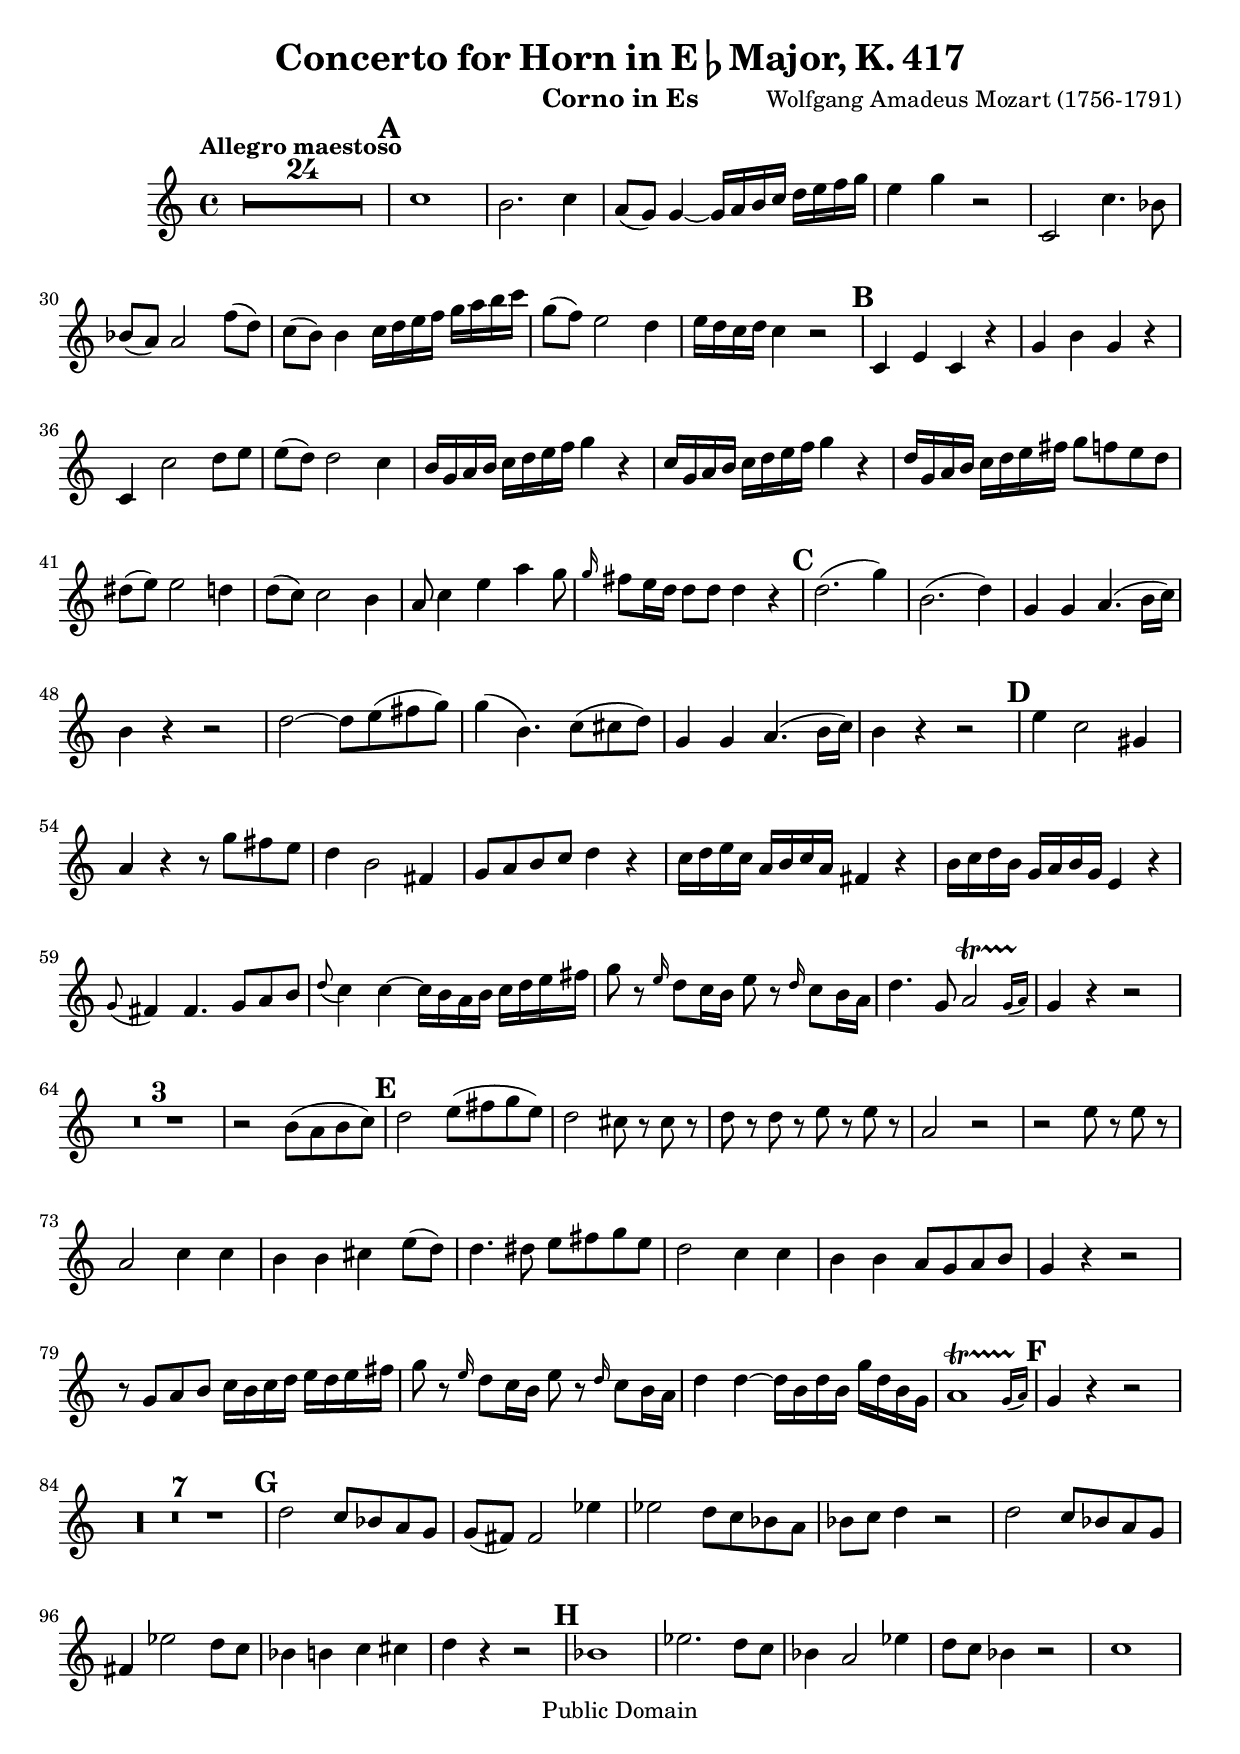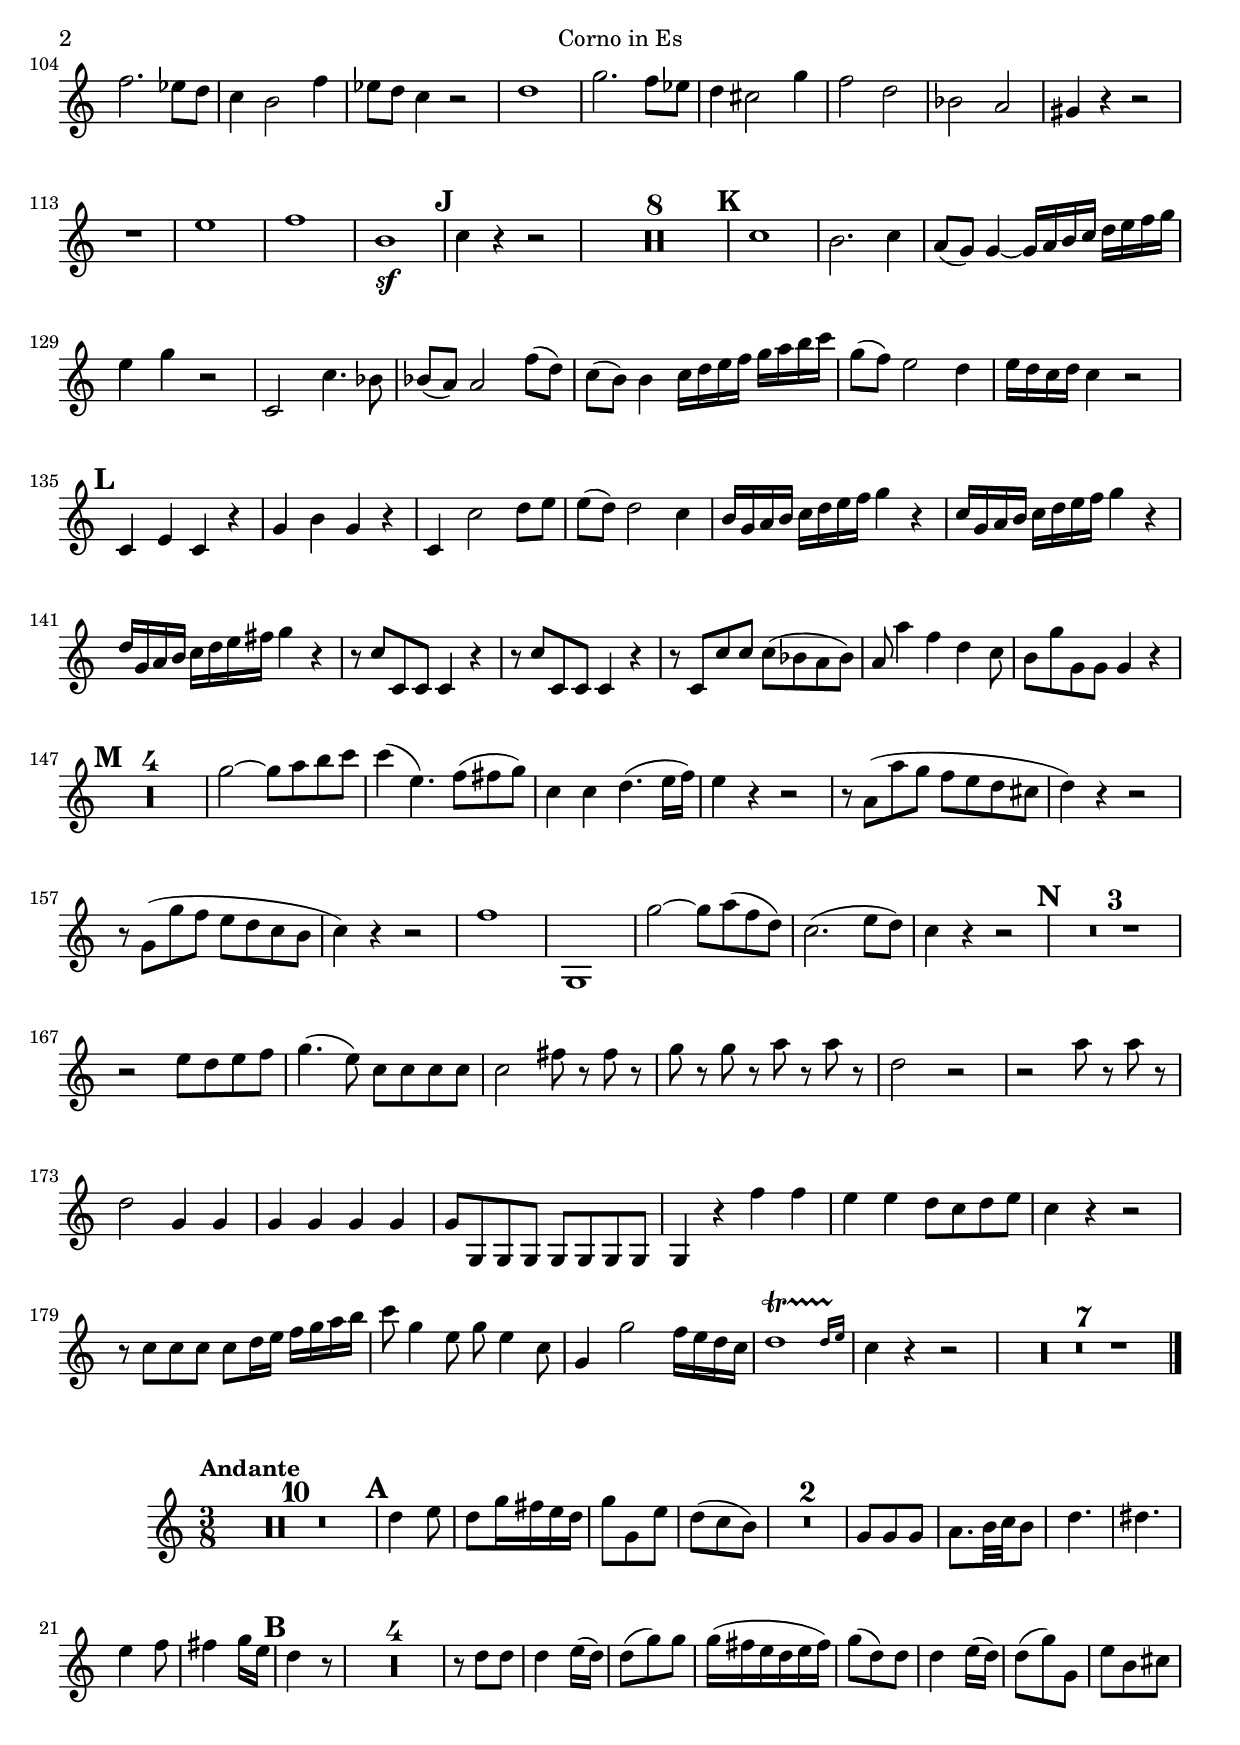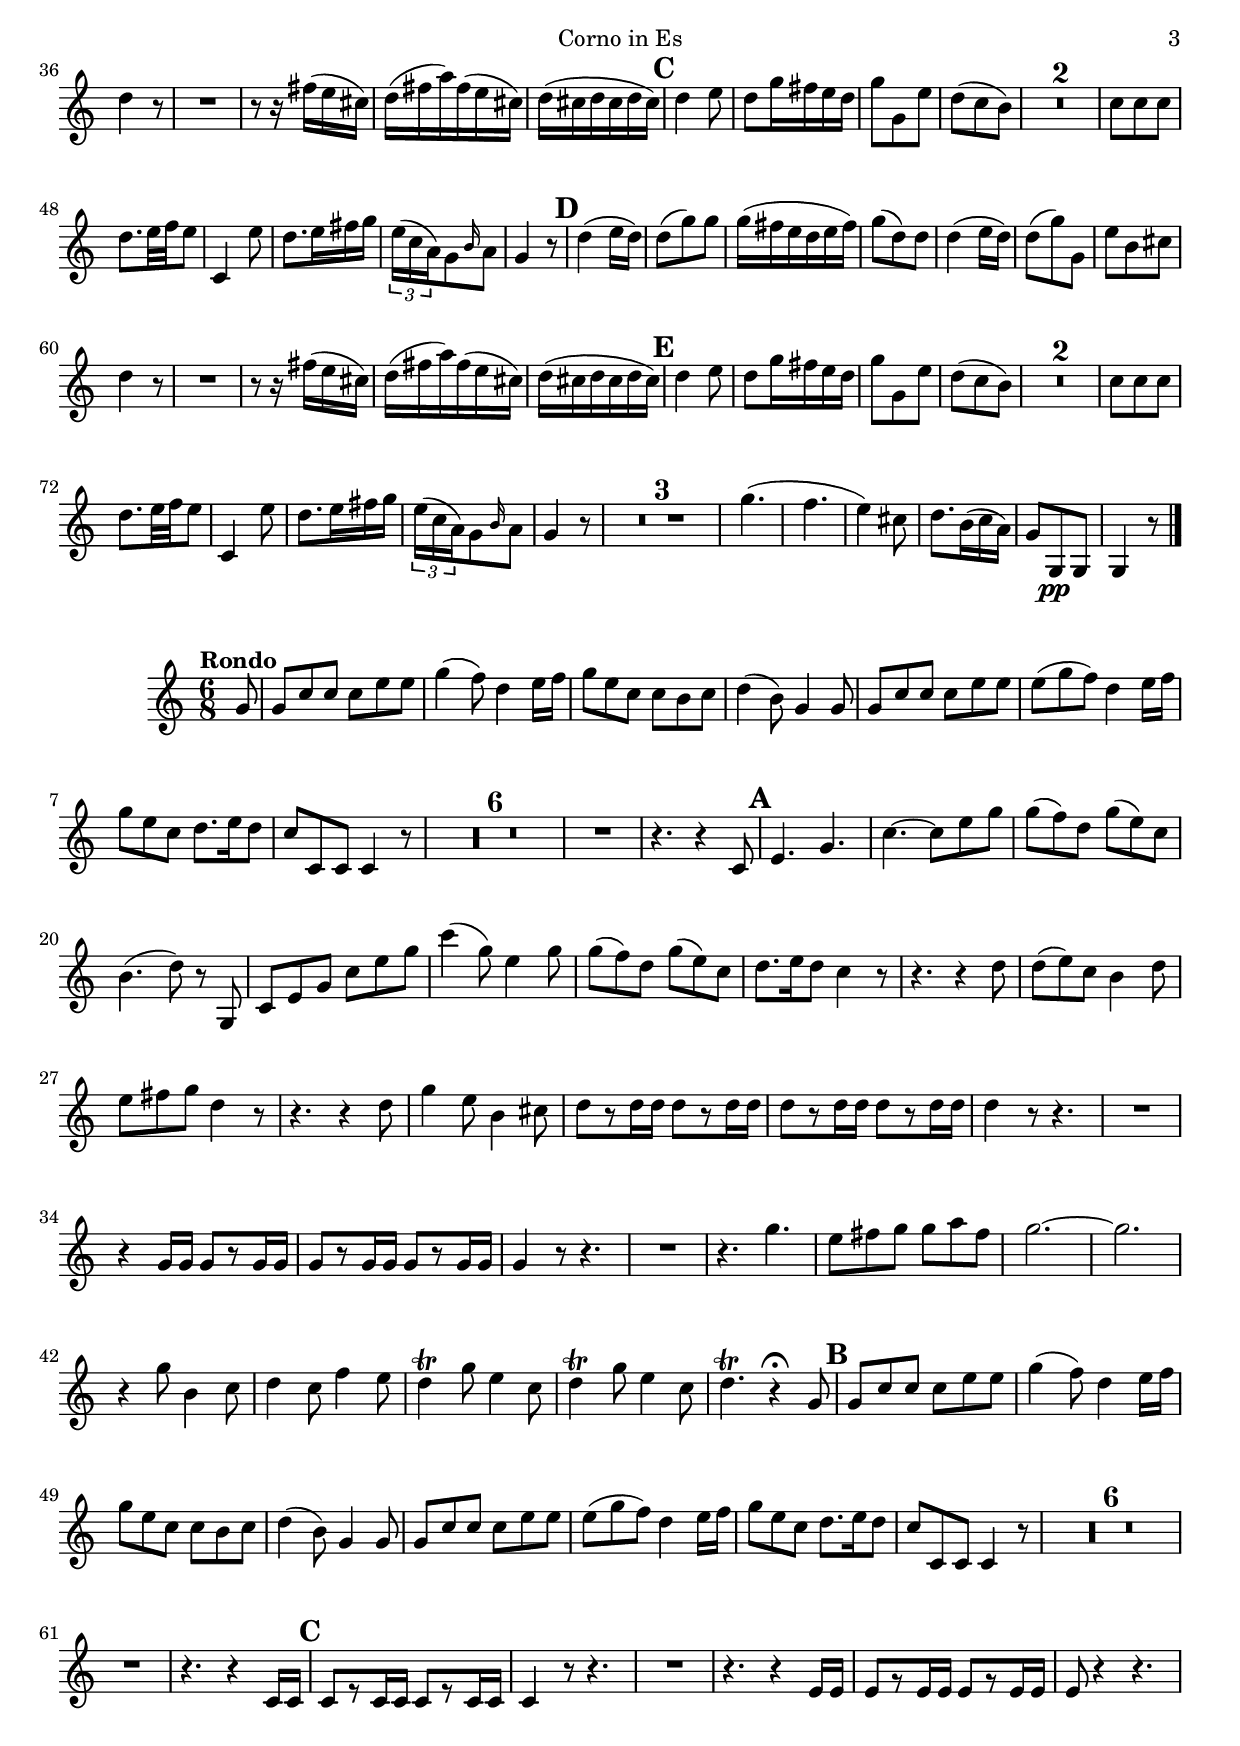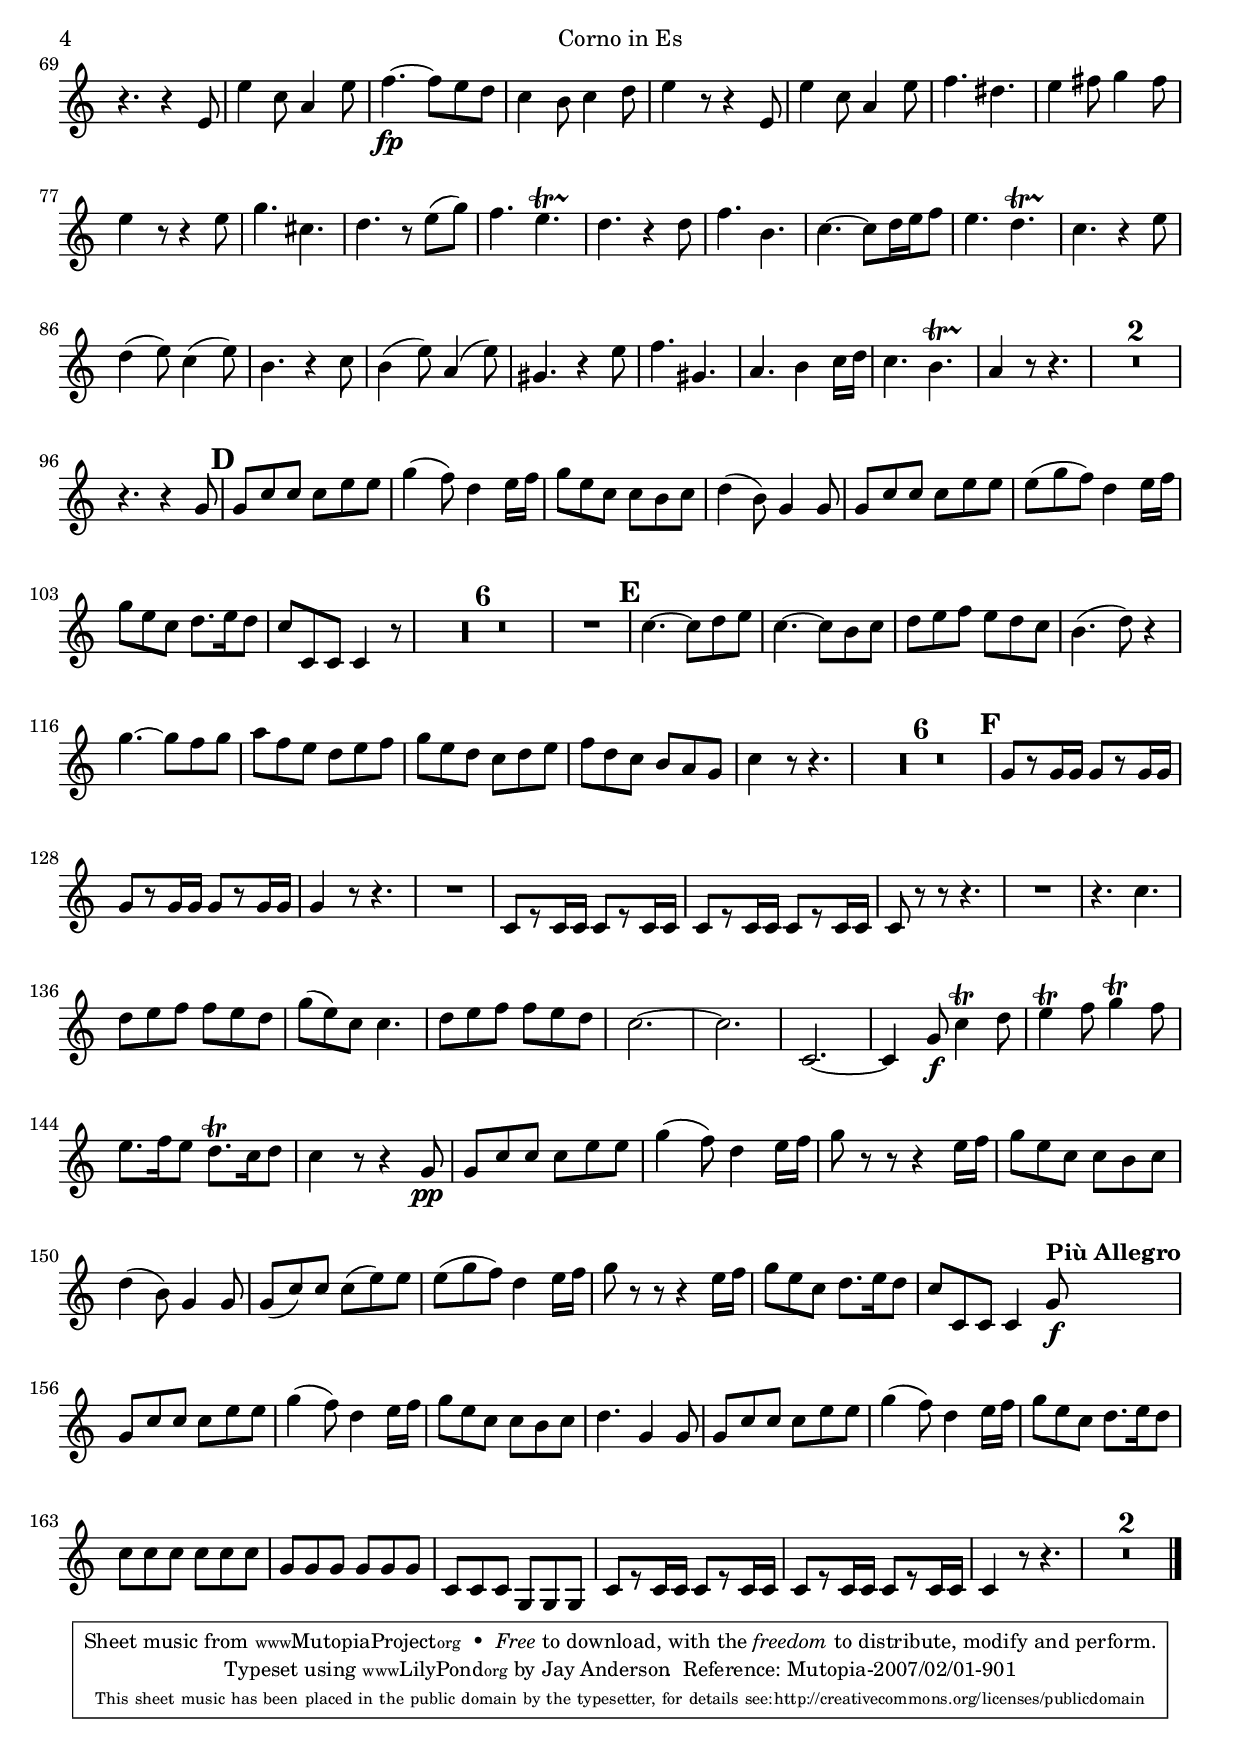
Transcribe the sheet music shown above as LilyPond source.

\version "2.13.10"

\include "defs.lyi"
\version "2.13.10"

hornMvtI = \relative c''
{
  \key c \major
  \transposition ees
  R1*24 |

  c1 |
  b2. c4 |
  a8( g) g4~ g16 a b c d e f g |
  e4 g r2 |
  c,,2 c'4. bes8 |
  bes( a) a2 f'8( d) |
  c( b) b4 c16 d e f g a b c |
  g8( f) e2 d4 |
  e16 d c d c4 r2 |

  c,4 e c r |
  g' b g r |
  c, c'2 d8 e |
  e( d) d2 c4 |
  b16 g a b c d e f g4 r |
  c,16 g a b c d e f g4 r |
  d16 g, a b c d e fis g8 f e d |
  dis( e) e2 d4 |
  d8( c) c2 b4 |
  a8 c4 e a g8 |
  \grace g16 fis8 e16 d d8 d d4 r |

  d2.( g4) |
  b,2.( d4) |
  g, g a4.( b16 c) |
  b4 r r2 |
  d2~ d8 e( fis g) |
  g4( b,4.) c8( cis d) |
  g,4 g a4.( b16 c) |
  b4 r r2 |

  e4 c2 gis4 |
  a r r8 g' fis e |
  d4 b2 fis4 |
  g8 a b c d4 r |
  c16 d e c a b c a fis4 r |
  b16 c d b g a b g e4 r |
  \appoggiatura g8 fis4 fis4. g8 a b |
  \appoggiatura d8 c4 c4~ c16 b a b c d e fis |
  g8 r \grace e16 d8 c16 b e8 r \grace d16 c8 b16 a |
  d4. g,8 \afterGrace a2 \startTrillSpan {g16[( a]) \stopTrillSpan} |
  g4 r r2 |
  R1*3 |
  r2 b8( a b c) |

  d2 e8( fis g e) |
  d2 cis8 r cis r |
  d r d r e r e r |
  a,2 r |
  r e'8 r e r |
  a,2 c4 c |
  b b cis e8( d) |
  d4. dis8 e fis g e |
  d2 c4 c |
  b b a8 g a b |
  g4 r r2 |
  r8 g a b c16 b c d e d e fis |
  g8 r \grace e16 d8 c16 b e8 r \grace d16 c8 b16 a |
  d4 d~ d16 b d b g' d b g |
  \afterGrace a1 \startTrillSpan {g16[( a]) \stopTrillSpan} |

  g4 r r2 |
  R1*7 |

  d'2 c8 bes a g |
  g( fis) fis2 ees'4 |
  ees2 d8 c bes a |
  bes c d4 r2 |
  d2 c8 bes a g |
  fis4 ees'2 d8 c |
  bes4 b c cis |
  d r r2 |

  bes1 |
  ees2. d8 c |
  bes4 a2 ees'4 |
  d8 c bes4 r2 |
  c1 |
  f2. ees8 d |
  c4 b2 f'4 |
  ees8 d c4 r2 |
  d1 |
  g2. f8 ees |
  d4 cis2 g'4 |
  f2 d |
  bes a |
  gis4 r r2 |
  R1 |
  e'1 |
  f |
  b,\sf |

  c4 r r2 |
  R1*8 |

  c1 |
  b2. c4 |
  a8( g) g4~ g16 a b c d e f g |
  e4 g r2 |
  c,,2 c'4. bes8 |
  bes( a) a2 f'8( d) |
  c( b) b4 c16 d e f g a b c |
  g8( f) e2 d4 |
  e16 d c d c4 r2 |

  c,4 e c r |
  g' b g r |
  c, c'2 d8 e |
  e( d) d2 c4 |
  b16 g a b c d e f g4 r |
  c,16 g a b c d e f g4 r |
  d16 g, a b c d e fis g4 r |
  r8 c, c, c c4 r |
  r8 c' c, c c4 r |
  r8 c c' c c( bes a bes) |
  a a'4 f d c8 |
  b g' g, g g4 r |

  R1*4 |
  g'2~ g8 a b c |
  c4( e,4.) f8( fis g) |
  c,4 c d4.( e16 f) |
  e4 r r2 |
  r8 a,( a' g f e d cis |
  d4) r r2 |
  r8 g,8( g' f e d c b |
  c4) r r2 |
  f1 |
  g,, |
  g''2~ g8 a( f d) |
  c2.( e8 d) |
  c4 r r2 |

  R1*3 |
  r2 e8 d e f |
  g4.( e8) c c c c |
  c2 fis8 r fis r |
  g r g r a r a r |
  d,2 r |
  r a'8 r a r |
  d,2 g,4 g |
  g g g g |
  g8 g, g g g g g g |
  g4 r f'' f |
  e e d8 c d e |
  c4 r r2 |
  r8 c c c c d16 e f g a b |
  c8 g4 e8 g e4 c8 |
  g4 g'2 f16 e d c |
  \afterGrace d1 \startTrillSpan {d16[ e] \stopTrillSpan} |
  c4 r r2 |
  R1*7 |
}


\version "2.13.10"

hornMvtII = \relative c''
{
  \key c \major
  \transposition ees
  R4.*10 |

  d4 e8 |
  d g16 fis e d |
  g8 g, e' |
  d( c b) |
  R4.*2 |
  g8 g g |
  a8. b32 c b8 |
  d4. |
  dis |
  e4 f8 |
  fis4 g16 e |

  d4 r8 |
  R4.*4 |
  r8 d d |
  d4 e16( d) |
  d8( g) g |
  g16( fis e d e fis) |
  g8( d) d |
  d4 e16( d) |
  d8( g) g, |
  e' b cis |
  d4 r8 |
  R4. |
  r8 r16 fis( e cis) |
  d( fis a) fis( e cis) |
  d( cis d cis d cis) |

  d4 e8 |
  d8 g16 fis e d |
  g8 g, e' |
  d( c b) |
  R4.*2 |
  c8 c c |
  d8. e32 f e8 |
  c,4 e'8 |
  %TODO: I don't like this tweak. Find a better way.
  d8.
    \set stemLeftBeamCount = #1
    \set stemRightBeamCount = #2
    e16
    \set stemLeftBeamCount = #2
    fis g |
  \times 2/3 {e( c a)} g8 \grace b16 a8 |
  g4 r8 |

  d'4( e16 d) |
  d8( g) g |
  g16( fis e d e fis) |
  g8( d) d |
  d4( e16 d) |
  d8( g) g, |
  e' b cis |
  d4 r8 |
  R4. |
  r8 r16 fis( e cis) |
  d( fis a) fis( e cis) |
  d( cis d cis d cis) |

  d4 e8 |
  d8 g16 fis e d |
  g8 g, e' |
  d( c b) |
  R4.*2 |
  c8 c c |
  d8. e32 f e8 |
  c,4 e'8 |
  %TODO: I don't like this tweak. Find a better way.
  d8.
    \set stemLeftBeamCount = #1
    \set stemRightBeamCount = #2
    e16
    \set stemLeftBeamCount = #2
    fis g |
  \times 2/3 {e( c a)} g8 \grace b16 a8 |
  g4 r8 |
  R4.*3 |
  g'4.( |
  f |
  e4) cis8 |
  d8.
    \set stemLeftBeamCount = #1
    \set stemRightBeamCount = #2
    b16(
    \set stemLeftBeamCount = #2
    c a) |
  g8 g,\pp g |
  g4 r8 | \bar "|."
}


\version "2.13.10"

theme = \relative c''
{
  g8 |
  g c c c e e |
  g4( f8) d4 e16 f |
  g8 e c c b c |
  d4( b8) g4 g8 |
  g c c c e e |
  e( g f) d4 e16 f |
  g8 e c d8. e16 d8 |
  c8 c, c c4 r8 |
}

hornMvtIII = \relative c'
{
  \transposition ees
  \key c \major
  \time 6/8

  \partial 8
  \theme
  R2.*6 |

  R2.
  r4. r4 c8 |
  e4. g |
  c~ c8 e g |
  g( f) d g( e) c |
  b4.( d8) r g,, |
  c e g c e g |
  c4( g8) e4 g8 |
  g( f) d g( e) c |
  d8. e16 d8 c4 r8 |
  r4. r4 d8 |

  d( e) c b4 d8 |
  e fis g d4 r8 |
  r4. r4 d8 |
  g4 e8 b4 cis8 |
  \repeat unfold 4 {d8[ r d16 d]} |
  d4 r8 r4. |
  R2. |
  r4 g,16 g \repeat unfold 3 {g8[ r g16 g]} |
  g4 r8 r4. |
  R2. |
  r4. g' |
  e8 fis g g a fis |
  g2.~ |
  g |
  r4 g8 b,4 c8 |
  d4 c8 f4 e8 |
  d4 \trill g8 e4 c8 |
  d4 \trill g8 e4 c8 |
  d4. \trill r4 \fermata

  \theme
  R2.*6 |

  R2. |
  r4. r4 c,16 c |
  \repeat unfold 2 {c8[ r c16 c]} |
  c4 r8 r4. |
  R2. |
  r4. r4 e16 e |
  \repeat unfold 2 {e8[ r e16 e]} |
  e8 r4 r4. |
  r4. r4 e8 |

  e'4 c8 a4 e'8 |
  f4.~\fp f8 e d |
  c4 b8 c4 d8 |
  e4 r8 r4 e,8 |
  e'4 c8 a4 e'8 |
  f4. dis |
  e4 fis8 g4 fis8 |
  e4 r8 r4 e8 |
  g4. cis, |
  d r8 e( g) |
  f4. \afterGrace e \startTrillSpan {s16 \stopTrillSpan} |
  d4. r4 d8 |
  f4. b, |
  c~ c8 d16 e f8 |
  e4. \afterGrace d \startTrillSpan {s16 \stopTrillSpan} |
  c4. r4 e8 |
  d4( e8) c4( e8) |
  b4. r4 c8 |
  b4( e8) a,4( e'8) |
  gis,4. r4 e'8 |
  f4. gis, |
  a b4 c16 d |
  c4. \afterGrace b \startTrillSpan {s16 \stopTrillSpan} |
  a4 r8 r4. |
  R2.*2 |
  r4. r4 \theme
  R2.*6

  R2. |
  c4.~ c8 d e |
  c4.~ c8 b c |
  d e f e d c |
  b4.( d8) r4 |
  g4.~ g8 f g |
  a f e d e f |
  g e d c d e |
  f d c b a g |
  c4 r8 r4. |
  R2.*6 |

  \repeat unfold 4 {g8[ r g16 g]} |
  g4 r8 r4. |
  R2. |
  c,8[ r c16 c] \repeat unfold 3 {c8[ r c16 c]} |
  c8 r8 r r4. |
  R2. |
  r4. c'4. |
  d8 e f f e d |
  g( e) c c4. |
  d8 e f f e d |
  c2.~ |
  c |
  c,~ |
  c4 g'8\f c4\trill d8 |
  e4\trill f8 g4\trill f8 |
  e8. f16 e8 d8.\trill c16 d8 |
  c4 r8 r4 g8\pp |
  g c c c e e |
  g4( f8) d4 e16 f |
  g8 r8 r r4 e16 f |
  g8 e c c b c |
  d4( b8) g4 g8 |
  g( c) c c( e) e |
  e( g f) d4 e16 f |
  g8 r8 r r4 e16 f |
  g8 e c d8. e16 d8 |
  c c, c c4 g'8\f |
  g c c c e e |
  g4( f8) d4 e16 f |
  g8 e c c b c |
  d4. g,4 g8 |
  g c c c e e |
  g4( f8) d4 e16 f |
  g8 e c d8. e16 d8 |
  c8 c c c c c |
  g g g g g g |
  c, c c g g g |
  \repeat unfold 4 {c8[ r c16 c]} |
  c4 r8 r4. |
  R2.*2 |
}



instrument = "Corno in Es"

\paper
{
  ragged-last-bottom = ##f
}

\book
{
  \include "Header.lyi"
  \score
  {
    \new Staff
    {
      \set Score.skipBars = ##t
      << \hornMvtI \outlineMvtI >>
    }
  }
  \score
  {
    \new Staff
    {
      \set Score.skipBars = ##t
      << \hornMvtII \outlineMvtII >>
    }
  }
  \score
  {
    \new Staff
    {
      \set Score.skipBars = ##t
      << \hornMvtIII \outlineMvtIII >>
    }
  }
}

